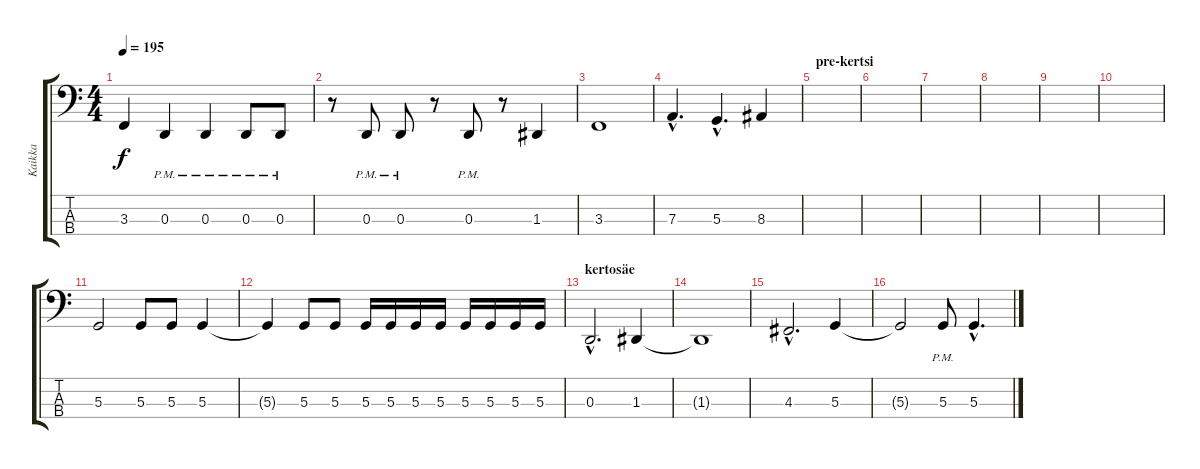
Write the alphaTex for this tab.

\track ("Kaikka" "Kaikka") {instrument electricbasspick}
\staff {score tabs}
\tuning (D2 A1 D1 A0) {hide}
\ts (4 4)
\tempo 195
\clef f4
\ks c
3.3.4{dy f} 0.3{pm}.4 0.3{pm}.4 0.3{pm}.8 0.3{pm}.8 |
r.8 0.3{pm}.8 0.3{pm}.8 r.8 0.3{pm}.8 r.8 1.3.4 |
3.3.1 |
7.3{hac}.4{d} 5.3{hac}.4{d} 8.3.4 |
\section ("" "pre-kertsi")
|
|
|
|
|
|
5.3.2 5.3.8 5.3.8 5.3.4 |
5.3{t}.4 5.3.8 5.3.8 5.3.16 5.3.16 5.3.16 5.3.16 5.3.16 5.3.16 5.3.16 5.3.16 |
\section ("" "kertosäe")
0.3{hac}.2{d} 1.3.4 |
1.3{t}.1 |
4.3{hac}.2{d} 5.3.4 |
5.3{t}.2 5.3{pm}.8 5.3{hac}.4{d}
